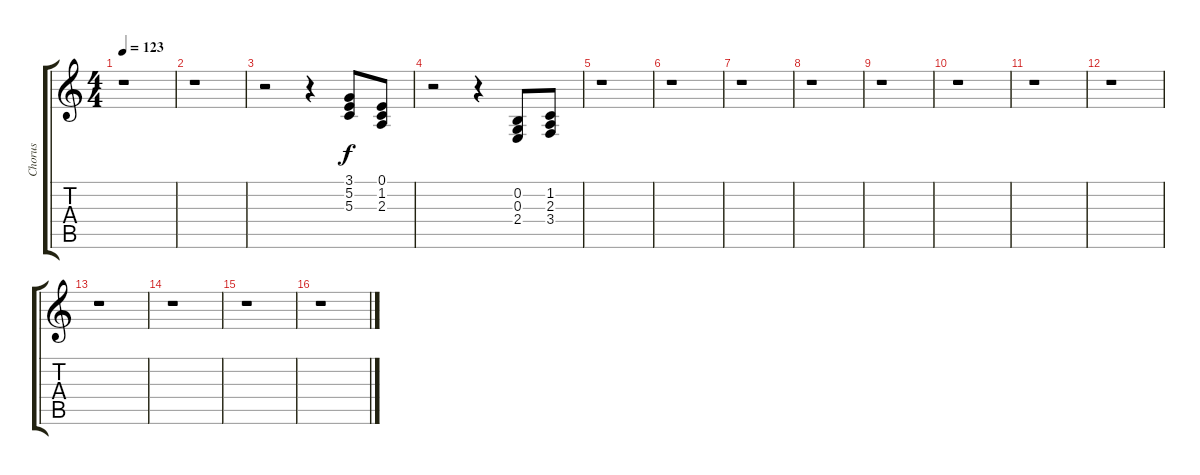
\track ("Chorus" "Chorus") {instrument trumpet}
\staff {score tabs}
\tuning (E4 B3 G3 D3 A2 E2) {hide}
\ts (4 4)
\tempo 123
\clef g2
\ks c
r.1{dy f} |
r.1 |
r.2 r.4 (3.1 5.2 5.3).8 (0.1 1.2 2.3).8 |
r.2 r.4 (0.2 0.3 2.4).8 (1.2 2.3 3.4).8 |
r.1 |
r.1 |
r.1 |
r.1 |
r.1 |
r.1 |
r.1 |
r.1 |
r.1 |
r.1 |
r.1 |
r.1
